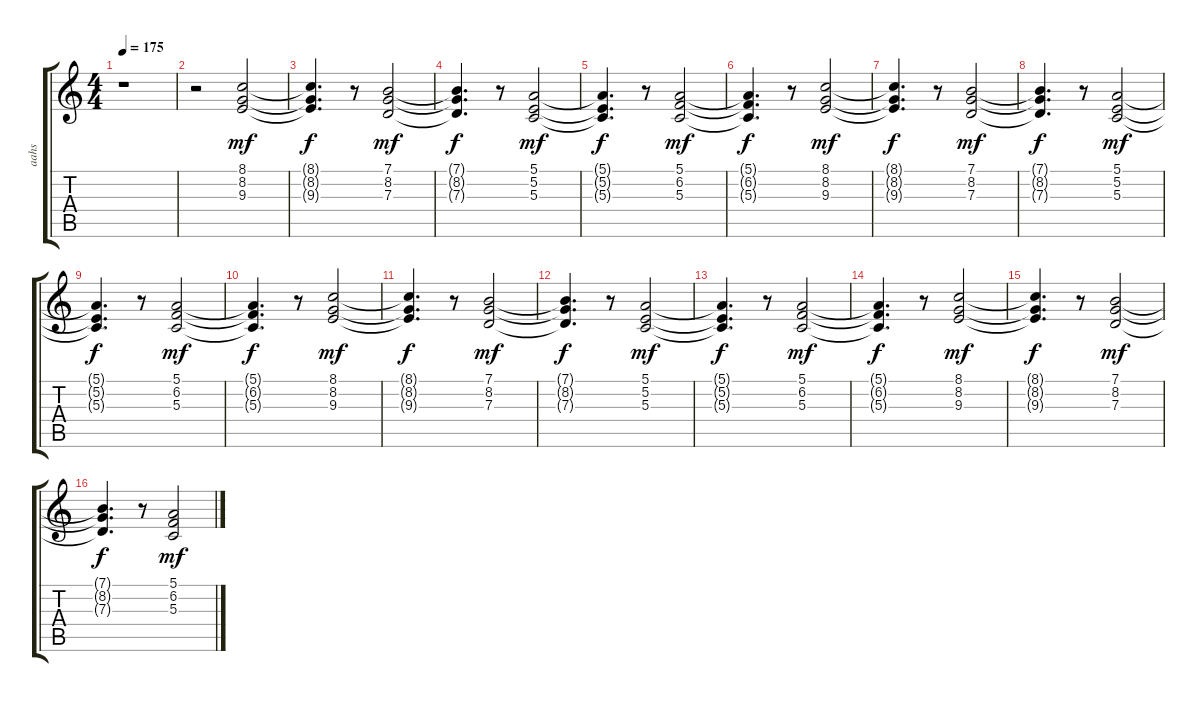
\track ("aahs" "aahs") {instrument choiraahs}
\staff {score tabs}
\tuning (E4 B3 G3 D3 A2 E2) {hide}
\ts (4 4)
\tempo 175
\clef g2
\ks c
r.1{dy f} |
r.2 (8.1 8.2 9.3).2{dy mf} |
(8.1{t} 8.2{t} 9.3{t}).4{d dy f} r.8 (7.1 8.2 7.3).2{dy mf} |
(7.1{t} 8.2{t} 7.3{t}).4{d dy f} r.8 (5.1 5.2 5.3).2{dy mf} |
(5.1{t} 5.2{t} 5.3{t}).4{d dy f} r.8 (5.1 6.2 5.3).2{dy mf} |
(5.1{t} 6.2{t} 5.3{t}).4{d dy f} r.8 (8.1 8.2 9.3).2{dy mf} |
(8.1{t} 8.2{t} 9.3{t}).4{d dy f} r.8 (7.1 8.2 7.3).2{dy mf} |
(7.1{t} 8.2{t} 7.3{t}).4{d dy f} r.8 (5.1 5.2 5.3).2{dy mf} |
(5.1{t} 5.2{t} 5.3{t}).4{d dy f} r.8 (5.1 6.2 5.3).2{dy mf} |
(5.1{t} 6.2{t} 5.3{t}).4{d dy f} r.8 (8.1 8.2 9.3).2{dy mf} |
(8.1{t} 8.2{t} 9.3{t}).4{d dy f} r.8 (7.1 8.2 7.3).2{dy mf} |
(7.1{t} 8.2{t} 7.3{t}).4{d dy f} r.8 (5.1 5.2 5.3).2{dy mf} |
(5.1{t} 5.2{t} 5.3{t}).4{d dy f} r.8 (5.1 6.2 5.3).2{dy mf} |
(5.1{t} 6.2{t} 5.3{t}).4{d dy f} r.8 (8.1 8.2 9.3).2{dy mf} |
(8.1{t} 8.2{t} 9.3{t}).4{d dy f} r.8 (7.1 8.2 7.3).2{dy mf} |
(7.1{t} 8.2{t} 7.3{t}).4{d dy f} r.8 (5.1 6.2 5.3).2{dy mf}
